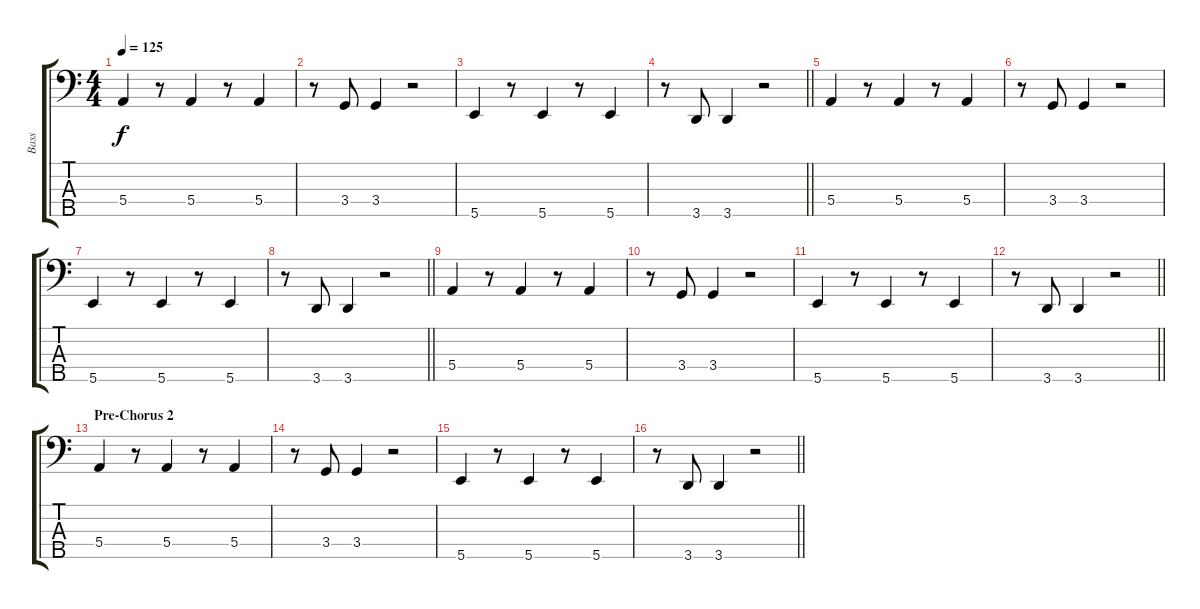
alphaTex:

\track ("Bass" "Bass") {instrument synthbass2}
\staff {score tabs}
\tuning (G2 D2 A1 E1 B0) {hide}
\ts (4 4)
\tempo 125
\clef f4
\ks c
5.4.4{dy f} r.8 5.4.4 r.8 5.4.4 |
r.8 3.4.8 3.4.4 r.2 |
5.5.4 r.8 5.5.4 r.8 5.5.4 |
\barLineRight lightlight
r.8 3.5.8 3.5.4 r.2 |
5.4.4 r.8 5.4.4 r.8 5.4.4 |
r.8 3.4.8 3.4.4 r.2 |
5.5.4 r.8 5.5.4 r.8 5.5.4 |
\barLineRight lightlight
r.8 3.5.8 3.5.4 r.2 |
5.4.4 r.8 5.4.4 r.8 5.4.4 |
r.8 3.4.8 3.4.4 r.2 |
5.5.4 r.8 5.5.4 r.8 5.5.4 |
\barLineRight lightlight
r.8 3.5.8 3.5.4 r.2 |
\section ("" "Pre-Chorus 2")
5.4.4 r.8 5.4.4 r.8 5.4.4 |
r.8 3.4.8 3.4.4 r.2 |
5.5.4 r.8 5.5.4 r.8 5.5.4 |
\barLineRight lightlight
r.8 3.5.8 3.5.4 r.2
